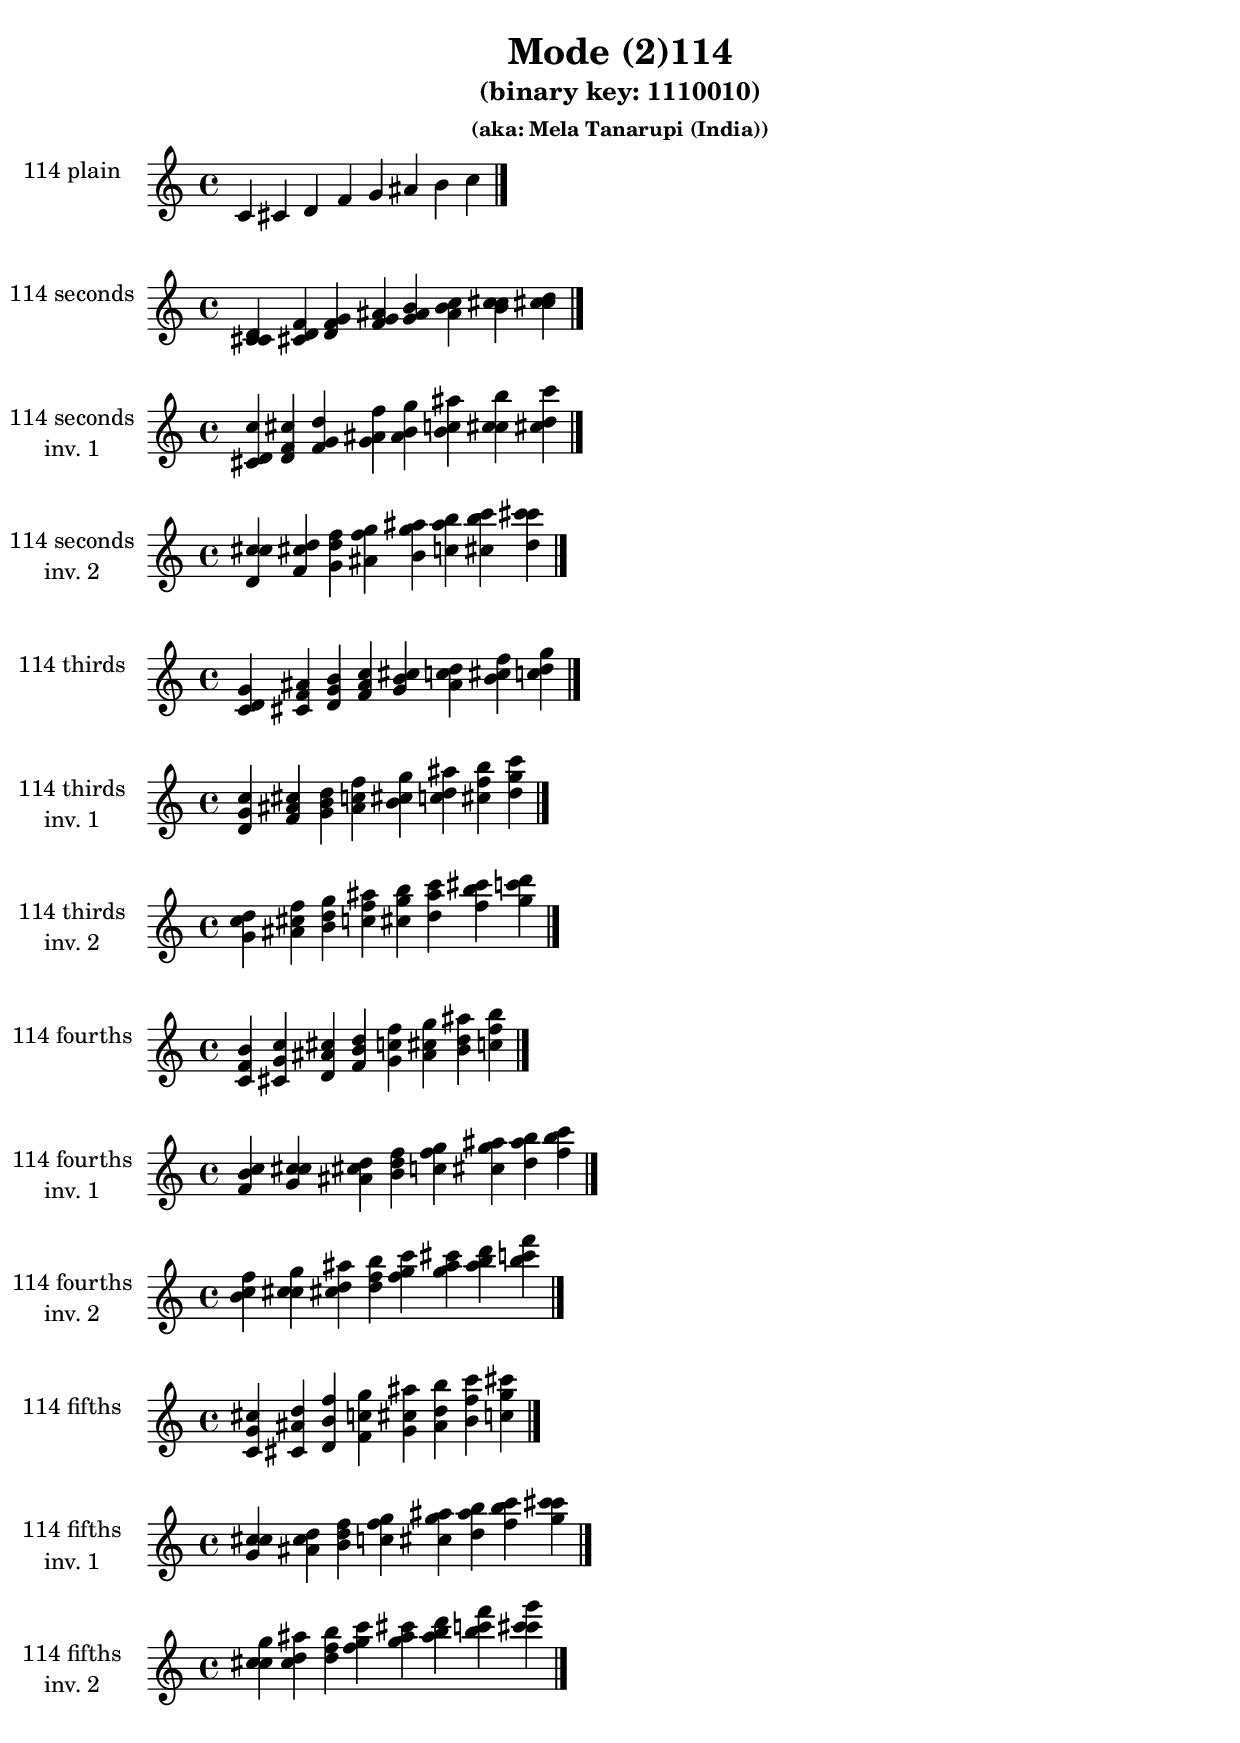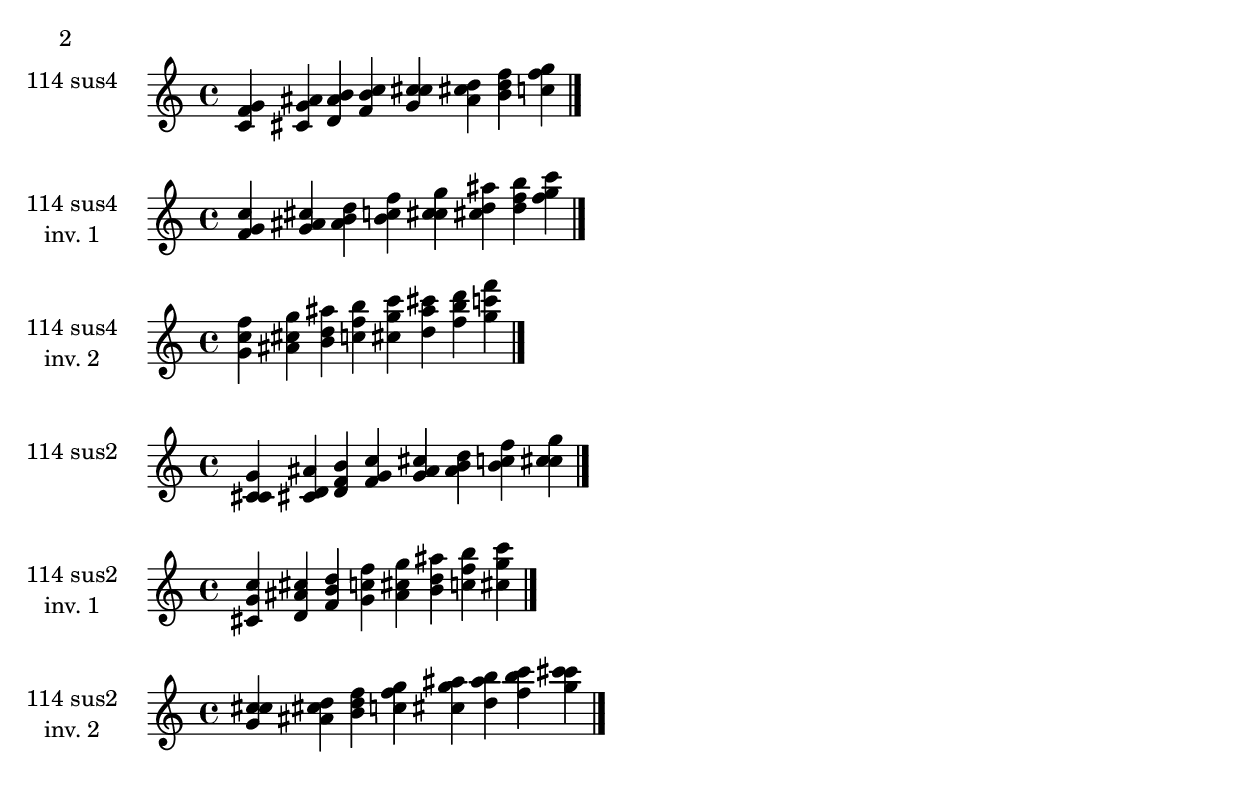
\version "2.19.0"

\header {
  title = "Mode (2)114"
  subtitle = "(binary key: 1110010)"
  subsubtitle = "(aka: Mela Tanarupi (India))"
 %% Remove default LilyPond tagline
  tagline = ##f
}

\paper {
  #(set-paper-size "a4")
}

global = {
  \key c \major
  \time 4/4
  \tempo 4=100
}

\book {
  \score {
    \new Staff \with {
      instrumentName =  \markup { \column {
         \hcenter-in #14 \line { 114 plain }
         \hcenter-in #14 \line {  } } }
      midiInstrument = "oboe"
    } { \accidentalStyle "default"
        \cadenzaOn c' cis' d' f' g' ais' b' c''  \cadenzaOff \bar "|." }
    \layout { }
  }
  \score {
    \new Staff \with {
      instrumentName =  \markup { \column {
         \hcenter-in #14 \line { 114 seconds }
         \hcenter-in #14 \line {  } } }
      midiInstrument = "oboe"
    } { \accidentalStyle "default"
        \cadenzaOn <c' cis' d'> <cis' d' f'> <d' f' g'> <f' g' ais'> <g' ais' b'> <ais' b' c''> <b' c'' cis''> <c'' cis'' d''>  \cadenzaOff \bar "|." }
    \layout { }
  }
  \score {
    \new Staff \with {
      instrumentName =  \markup { \column {
         \hcenter-in #14 \line { 114 seconds }
         \hcenter-in #14 \line { inv. 1 } } }
      midiInstrument = "oboe"
    } { \accidentalStyle "default"
        \cadenzaOn <cis' d' c''> <d' f' cis''> <f' g' d''> <g' ais' f''> <ais' b' g''> <b' c'' ais''> <c'' cis'' b''> <cis'' d'' c'''>  \cadenzaOff \bar "|." }
    \layout { }
  }
  \score {
    \new Staff \with {
      instrumentName =  \markup { \column {
         \hcenter-in #14 \line { 114 seconds }
         \hcenter-in #14 \line { inv. 2 } } }
      midiInstrument = "oboe"
    } { \accidentalStyle "default"
        \cadenzaOn <d' c'' cis''> <f' cis'' d''> <g' d'' f''> <ais' f'' g''> <b' g'' ais''> <c'' ais'' b''> <cis'' b'' c'''> <d'' c''' cis'''>  \cadenzaOff \bar "|." }
    \layout { }
  }
  \score {
    \new Staff \with {
      instrumentName =  \markup { \column {
         \hcenter-in #14 \line { 114 thirds }
         \hcenter-in #14 \line {  } } }
      midiInstrument = "oboe"
    } { \accidentalStyle "default"
        \cadenzaOn <c' d' g'> <cis' f' ais'> <d' g' b'> <f' ais' c''> <g' b' cis''> <ais' c'' d''> <b' cis'' f''> <c'' d'' g''>  \cadenzaOff \bar "|." }
    \layout { }
  }
  \score {
    \new Staff \with {
      instrumentName =  \markup { \column {
         \hcenter-in #14 \line { 114 thirds }
         \hcenter-in #14 \line { inv. 1 } } }
      midiInstrument = "oboe"
    } { \accidentalStyle "default"
        \cadenzaOn <d' g' c''> <f' ais' cis''> <g' b' d''> <ais' c'' f''> <b' cis'' g''> <c'' d'' ais''> <cis'' f'' b''> <d'' g'' c'''>  \cadenzaOff \bar "|." }
    \layout { }
  }
  \score {
    \new Staff \with {
      instrumentName =  \markup { \column {
         \hcenter-in #14 \line { 114 thirds }
         \hcenter-in #14 \line { inv. 2 } } }
      midiInstrument = "oboe"
    } { \accidentalStyle "default"
        \cadenzaOn <g' c'' d''> <ais' cis'' f''> <b' d'' g''> <c'' f'' ais''> <cis'' g'' b''> <d'' ais'' c'''> <f'' b'' cis'''> <g'' c''' d'''>  \cadenzaOff \bar "|." }
    \layout { }
  }
  \score {
    \new Staff \with {
      instrumentName =  \markup { \column {
         \hcenter-in #14 \line { 114 fourths }
         \hcenter-in #14 \line {  } } }
      midiInstrument = "oboe"
    } { \accidentalStyle "default"
        \cadenzaOn <c' f' b'> <cis' g' c''> <d' ais' cis''> <f' b' d''> <g' c'' f''> <ais' cis'' g''> <b' d'' ais''> <c'' f'' b''>  \cadenzaOff \bar "|." }
    \layout { }
  }
  \score {
    \new Staff \with {
      instrumentName =  \markup { \column {
         \hcenter-in #14 \line { 114 fourths }
         \hcenter-in #14 \line { inv. 1 } } }
      midiInstrument = "oboe"
    } { \accidentalStyle "default"
        \cadenzaOn <f' b' c''> <g' c'' cis''> <ais' cis'' d''> <b' d'' f''> <c'' f'' g''> <cis'' g'' ais''> <d'' ais'' b''> <f'' b'' c'''>  \cadenzaOff \bar "|." }
    \layout { }
  }
  \score {
    \new Staff \with {
      instrumentName =  \markup { \column {
         \hcenter-in #14 \line { 114 fourths }
         \hcenter-in #14 \line { inv. 2 } } }
      midiInstrument = "oboe"
    } { \accidentalStyle "default"
        \cadenzaOn <b' c'' f''> <c'' cis'' g''> <cis'' d'' ais''> <d'' f'' b''> <f'' g'' c'''> <g'' ais'' cis'''> <ais'' b'' d'''> <b'' c''' f'''>  \cadenzaOff \bar "|." }
    \layout { }
  }
  \score {
    \new Staff \with {
      instrumentName =  \markup { \column {
         \hcenter-in #14 \line { 114 fifths }
         \hcenter-in #14 \line {  } } }
      midiInstrument = "oboe"
    } { \accidentalStyle "default"
        \cadenzaOn <c' g' cis''> <cis' ais' d''> <d' b' f''> <f' c'' g''> <g' cis'' ais''> <ais' d'' b''> <b' f'' c'''> <c'' g'' cis'''>  \cadenzaOff \bar "|." }
    \layout { }
  }
  \score {
    \new Staff \with {
      instrumentName =  \markup { \column {
         \hcenter-in #14 \line { 114 fifths }
         \hcenter-in #14 \line { inv. 1 } } }
      midiInstrument = "oboe"
    } { \accidentalStyle "default"
        \cadenzaOn <g' cis'' c''> <ais' d'' cis''> <b' f'' d''> <c'' g'' f''> <cis'' ais'' g''> <d'' b'' ais''> <f'' c''' b''> <g'' cis''' c'''>  \cadenzaOff \bar "|." }
    \layout { }
  }
  \score {
    \new Staff \with {
      instrumentName =  \markup { \column {
         \hcenter-in #14 \line { 114 fifths }
         \hcenter-in #14 \line { inv. 2 } } }
      midiInstrument = "oboe"
    } { \accidentalStyle "default"
        \cadenzaOn <cis'' c'' g''> <d'' cis'' ais''> <f'' d'' b''> <g'' f'' c'''> <ais'' g'' cis'''> <b'' ais'' d'''> <c''' b'' f'''> <cis''' c''' g'''>  \cadenzaOff \bar "|." }
    \layout { }
  }
  \score {
    \new Staff \with {
      instrumentName =  \markup { \column {
         \hcenter-in #14 \line { 114 sus4 }
         \hcenter-in #14 \line {  } } }
      midiInstrument = "oboe"
    } { \accidentalStyle "default"
        \cadenzaOn <c' f' g'> <cis' g' ais'> <d' ais' b'> <f' b' c''> <g' c'' cis''> <ais' cis'' d''> <b' d'' f''> <c'' f'' g''>  \cadenzaOff \bar "|." }
    \layout { }
  }
  \score {
    \new Staff \with {
      instrumentName =  \markup { \column {
         \hcenter-in #14 \line { 114 sus4 }
         \hcenter-in #14 \line { inv. 1 } } }
      midiInstrument = "oboe"
    } { \accidentalStyle "default"
        \cadenzaOn <f' g' c''> <g' ais' cis''> <ais' b' d''> <b' c'' f''> <c'' cis'' g''> <cis'' d'' ais''> <d'' f'' b''> <f'' g'' c'''>  \cadenzaOff \bar "|." }
    \layout { }
  }
  \score {
    \new Staff \with {
      instrumentName =  \markup { \column {
         \hcenter-in #14 \line { 114 sus4 }
         \hcenter-in #14 \line { inv. 2 } } }
      midiInstrument = "oboe"
    } { \accidentalStyle "default"
        \cadenzaOn <g' c'' f''> <ais' cis'' g''> <b' d'' ais''> <c'' f'' b''> <cis'' g'' c'''> <d'' ais'' cis'''> <f'' b'' d'''> <g'' c''' f'''>  \cadenzaOff \bar "|." }
    \layout { }
  }
  \score {
    \new Staff \with {
      instrumentName =  \markup { \column {
         \hcenter-in #14 \line { 114 sus2 }
         \hcenter-in #14 \line {  } } }
      midiInstrument = "oboe"
    } { \accidentalStyle "default"
        \cadenzaOn <c' cis' g'> <cis' d' ais'> <d' f' b'> <f' g' c''> <g' ais' cis''> <ais' b' d''> <b' c'' f''> <c'' cis'' g''>  \cadenzaOff \bar "|." }
    \layout { }
  }
  \score {
    \new Staff \with {
      instrumentName =  \markup { \column {
         \hcenter-in #14 \line { 114 sus2 }
         \hcenter-in #14 \line { inv. 1 } } }
      midiInstrument = "oboe"
    } { \accidentalStyle "default"
        \cadenzaOn <cis' g' c''> <d' ais' cis''> <f' b' d''> <g' c'' f''> <ais' cis'' g''> <b' d'' ais''> <c'' f'' b''> <cis'' g'' c'''>  \cadenzaOff \bar "|." }
    \layout { }
  }
  \score {
    \new Staff \with {
      instrumentName =  \markup { \column {
         \hcenter-in #14 \line { 114 sus2 }
         \hcenter-in #14 \line { inv. 2 } } }
      midiInstrument = "oboe"
    } { \accidentalStyle "default"
        \cadenzaOn <g' c'' cis''> <ais' cis'' d''> <b' d'' f''> <c'' f'' g''> <cis'' g'' ais''> <d'' ais'' b''> <f'' b'' c'''> <g'' c''' cis'''>  \cadenzaOff \bar "|." }
    \layout { }
  }
}

\book {
  \bookOutputSuffix "plain_"
  \score {
    \new Staff \with {
      instrumentName =  \markup { \column {
         \hcenter-in #14 \line { 114 plain }
         \hcenter-in #14 \line {  } } }
      midiInstrument = "oboe"
    } { \accidentalStyle "default"
        \cadenzaOn c' cis' d' f' g' ais' b' c''  \cadenzaOff \bar "|." }
    \midi { }
  }
}
\book {
  \bookOutputSuffix "seconds_"
  \score {
    \new Staff \with {
      instrumentName =  \markup { \column {
         \hcenter-in #14 \line { 114 seconds }
         \hcenter-in #14 \line {  } } }
      midiInstrument = "oboe"
    } { \accidentalStyle "default"
        \cadenzaOn <c' cis' d'> <cis' d' f'> <d' f' g'> <f' g' ais'> <g' ais' b'> <ais' b' c''> <b' c'' cis''> <c'' cis'' d''>  \cadenzaOff \bar "|." }
    \midi { }
  }
}
\book {
  \bookOutputSuffix "seconds_inv. 1"
  \score {
    \new Staff \with {
      instrumentName =  \markup { \column {
         \hcenter-in #14 \line { 114 seconds }
         \hcenter-in #14 \line { inv. 1 } } }
      midiInstrument = "oboe"
    } { \accidentalStyle "default"
        \cadenzaOn <cis' d' c''> <d' f' cis''> <f' g' d''> <g' ais' f''> <ais' b' g''> <b' c'' ais''> <c'' cis'' b''> <cis'' d'' c'''>  \cadenzaOff \bar "|." }
    \midi { }
  }
}
\book {
  \bookOutputSuffix "seconds_inv. 2"
  \score {
    \new Staff \with {
      instrumentName =  \markup { \column {
         \hcenter-in #14 \line { 114 seconds }
         \hcenter-in #14 \line { inv. 2 } } }
      midiInstrument = "oboe"
    } { \accidentalStyle "default"
        \cadenzaOn <d' c'' cis''> <f' cis'' d''> <g' d'' f''> <ais' f'' g''> <b' g'' ais''> <c'' ais'' b''> <cis'' b'' c'''> <d'' c''' cis'''>  \cadenzaOff \bar "|." }
    \midi { }
  }
}
\book {
  \bookOutputSuffix "thirds_"
  \score {
    \new Staff \with {
      instrumentName =  \markup { \column {
         \hcenter-in #14 \line { 114 thirds }
         \hcenter-in #14 \line {  } } }
      midiInstrument = "oboe"
    } { \accidentalStyle "default"
        \cadenzaOn <c' d' g'> <cis' f' ais'> <d' g' b'> <f' ais' c''> <g' b' cis''> <ais' c'' d''> <b' cis'' f''> <c'' d'' g''>  \cadenzaOff \bar "|." }
    \midi { }
  }
}
\book {
  \bookOutputSuffix "thirds_inv. 1"
  \score {
    \new Staff \with {
      instrumentName =  \markup { \column {
         \hcenter-in #14 \line { 114 thirds }
         \hcenter-in #14 \line { inv. 1 } } }
      midiInstrument = "oboe"
    } { \accidentalStyle "default"
        \cadenzaOn <d' g' c''> <f' ais' cis''> <g' b' d''> <ais' c'' f''> <b' cis'' g''> <c'' d'' ais''> <cis'' f'' b''> <d'' g'' c'''>  \cadenzaOff \bar "|." }
    \midi { }
  }
}
\book {
  \bookOutputSuffix "thirds_inv. 2"
  \score {
    \new Staff \with {
      instrumentName =  \markup { \column {
         \hcenter-in #14 \line { 114 thirds }
         \hcenter-in #14 \line { inv. 2 } } }
      midiInstrument = "oboe"
    } { \accidentalStyle "default"
        \cadenzaOn <g' c'' d''> <ais' cis'' f''> <b' d'' g''> <c'' f'' ais''> <cis'' g'' b''> <d'' ais'' c'''> <f'' b'' cis'''> <g'' c''' d'''>  \cadenzaOff \bar "|." }
    \midi { }
  }
}
\book {
  \bookOutputSuffix "fourths_"
  \score {
    \new Staff \with {
      instrumentName =  \markup { \column {
         \hcenter-in #14 \line { 114 fourths }
         \hcenter-in #14 \line {  } } }
      midiInstrument = "oboe"
    } { \accidentalStyle "default"
        \cadenzaOn <c' f' b'> <cis' g' c''> <d' ais' cis''> <f' b' d''> <g' c'' f''> <ais' cis'' g''> <b' d'' ais''> <c'' f'' b''>  \cadenzaOff \bar "|." }
    \midi { }
  }
}
\book {
  \bookOutputSuffix "fourths_inv. 1"
  \score {
    \new Staff \with {
      instrumentName =  \markup { \column {
         \hcenter-in #14 \line { 114 fourths }
         \hcenter-in #14 \line { inv. 1 } } }
      midiInstrument = "oboe"
    } { \accidentalStyle "default"
        \cadenzaOn <f' b' c''> <g' c'' cis''> <ais' cis'' d''> <b' d'' f''> <c'' f'' g''> <cis'' g'' ais''> <d'' ais'' b''> <f'' b'' c'''>  \cadenzaOff \bar "|." }
    \midi { }
  }
}
\book {
  \bookOutputSuffix "fourths_inv. 2"
  \score {
    \new Staff \with {
      instrumentName =  \markup { \column {
         \hcenter-in #14 \line { 114 fourths }
         \hcenter-in #14 \line { inv. 2 } } }
      midiInstrument = "oboe"
    } { \accidentalStyle "default"
        \cadenzaOn <b' c'' f''> <c'' cis'' g''> <cis'' d'' ais''> <d'' f'' b''> <f'' g'' c'''> <g'' ais'' cis'''> <ais'' b'' d'''> <b'' c''' f'''>  \cadenzaOff \bar "|." }
    \midi { }
  }
}
\book {
  \bookOutputSuffix "fifths_"
  \score {
    \new Staff \with {
      instrumentName =  \markup { \column {
         \hcenter-in #14 \line { 114 fifths }
         \hcenter-in #14 \line {  } } }
      midiInstrument = "oboe"
    } { \accidentalStyle "default"
        \cadenzaOn <c' g' cis''> <cis' ais' d''> <d' b' f''> <f' c'' g''> <g' cis'' ais''> <ais' d'' b''> <b' f'' c'''> <c'' g'' cis'''>  \cadenzaOff \bar "|." }
    \midi { }
  }
}
\book {
  \bookOutputSuffix "fifths_inv. 1"
  \score {
    \new Staff \with {
      instrumentName =  \markup { \column {
         \hcenter-in #14 \line { 114 fifths }
         \hcenter-in #14 \line { inv. 1 } } }
      midiInstrument = "oboe"
    } { \accidentalStyle "default"
        \cadenzaOn <g' cis'' c''> <ais' d'' cis''> <b' f'' d''> <c'' g'' f''> <cis'' ais'' g''> <d'' b'' ais''> <f'' c''' b''> <g'' cis''' c'''>  \cadenzaOff \bar "|." }
    \midi { }
  }
}
\book {
  \bookOutputSuffix "fifths_inv. 2"
  \score {
    \new Staff \with {
      instrumentName =  \markup { \column {
         \hcenter-in #14 \line { 114 fifths }
         \hcenter-in #14 \line { inv. 2 } } }
      midiInstrument = "oboe"
    } { \accidentalStyle "default"
        \cadenzaOn <cis'' c'' g''> <d'' cis'' ais''> <f'' d'' b''> <g'' f'' c'''> <ais'' g'' cis'''> <b'' ais'' d'''> <c''' b'' f'''> <cis''' c''' g'''>  \cadenzaOff \bar "|." }
    \midi { }
  }
}
\book {
  \bookOutputSuffix "sus4_"
  \score {
    \new Staff \with {
      instrumentName =  \markup { \column {
         \hcenter-in #14 \line { 114 sus4 }
         \hcenter-in #14 \line {  } } }
      midiInstrument = "oboe"
    } { \accidentalStyle "default"
        \cadenzaOn <c' f' g'> <cis' g' ais'> <d' ais' b'> <f' b' c''> <g' c'' cis''> <ais' cis'' d''> <b' d'' f''> <c'' f'' g''>  \cadenzaOff \bar "|." }
    \midi { }
  }
}
\book {
  \bookOutputSuffix "sus4_inv. 1"
  \score {
    \new Staff \with {
      instrumentName =  \markup { \column {
         \hcenter-in #14 \line { 114 sus4 }
         \hcenter-in #14 \line { inv. 1 } } }
      midiInstrument = "oboe"
    } { \accidentalStyle "default"
        \cadenzaOn <f' g' c''> <g' ais' cis''> <ais' b' d''> <b' c'' f''> <c'' cis'' g''> <cis'' d'' ais''> <d'' f'' b''> <f'' g'' c'''>  \cadenzaOff \bar "|." }
    \midi { }
  }
}
\book {
  \bookOutputSuffix "sus4_inv. 2"
  \score {
    \new Staff \with {
      instrumentName =  \markup { \column {
         \hcenter-in #14 \line { 114 sus4 }
         \hcenter-in #14 \line { inv. 2 } } }
      midiInstrument = "oboe"
    } { \accidentalStyle "default"
        \cadenzaOn <g' c'' f''> <ais' cis'' g''> <b' d'' ais''> <c'' f'' b''> <cis'' g'' c'''> <d'' ais'' cis'''> <f'' b'' d'''> <g'' c''' f'''>  \cadenzaOff \bar "|." }
    \midi { }
  }
}
\book {
  \bookOutputSuffix "sus2_"
  \score {
    \new Staff \with {
      instrumentName =  \markup { \column {
         \hcenter-in #14 \line { 114 sus2 }
         \hcenter-in #14 \line {  } } }
      midiInstrument = "oboe"
    } { \accidentalStyle "default"
        \cadenzaOn <c' cis' g'> <cis' d' ais'> <d' f' b'> <f' g' c''> <g' ais' cis''> <ais' b' d''> <b' c'' f''> <c'' cis'' g''>  \cadenzaOff \bar "|." }
    \midi { }
  }
}
\book {
  \bookOutputSuffix "sus2_inv. 1"
  \score {
    \new Staff \with {
      instrumentName =  \markup { \column {
         \hcenter-in #14 \line { 114 sus2 }
         \hcenter-in #14 \line { inv. 1 } } }
      midiInstrument = "oboe"
    } { \accidentalStyle "default"
        \cadenzaOn <cis' g' c''> <d' ais' cis''> <f' b' d''> <g' c'' f''> <ais' cis'' g''> <b' d'' ais''> <c'' f'' b''> <cis'' g'' c'''>  \cadenzaOff \bar "|." }
    \midi { }
  }
}
\book {
  \bookOutputSuffix "sus2_inv. 2"
  \score {
    \new Staff \with {
      instrumentName =  \markup { \column {
         \hcenter-in #14 \line { 114 sus2 }
         \hcenter-in #14 \line { inv. 2 } } }
      midiInstrument = "oboe"
    } { \accidentalStyle "default"
        \cadenzaOn <g' c'' cis''> <ais' cis'' d''> <b' d'' f''> <c'' f'' g''> <cis'' g'' ais''> <d'' ais'' b''> <f'' b'' c'''> <g'' c''' cis'''>  \cadenzaOff \bar "|." }
    \midi { }
  }
}
